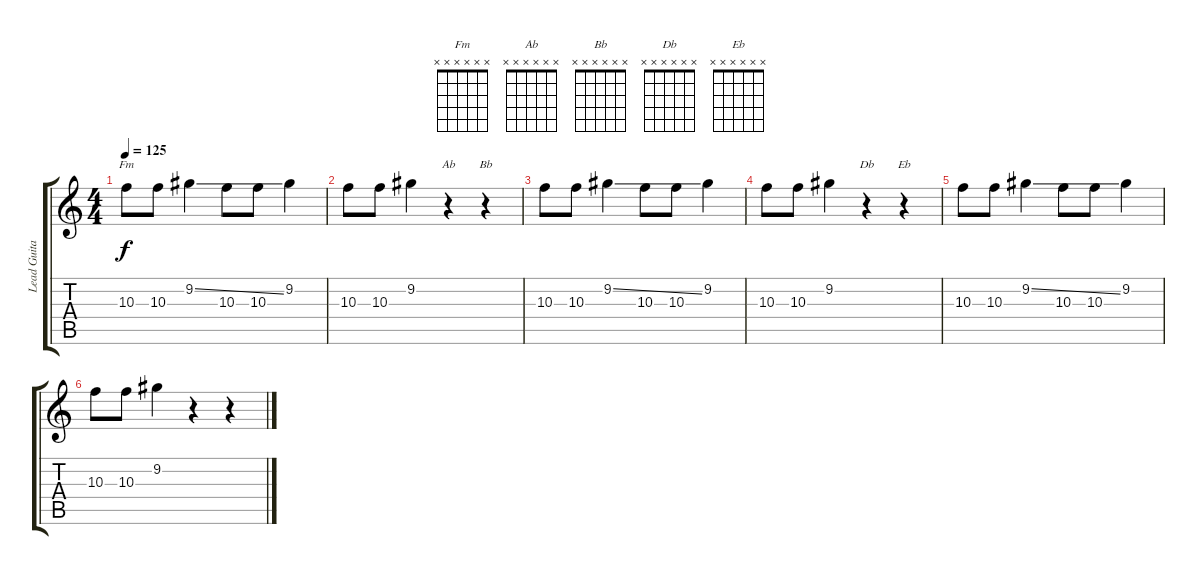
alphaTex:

\track ("Lead Guitar" "Lead Guita") {instrument distortionguitar}
\staff {score tabs}
\tuning (E4 B3 G3 D3 A2 E2) {hide}
\chord ("Fm" x x x x x x)
\chord ("Ab" x x x x x x)
\chord ("Bb" x x x x x x)
\chord ("Db" x x x x x x)
\chord ("Eb" x x x x x x)
\ts (4 4)
\tempo 125
\clef g2
\ks c
10.3.8{ch "Fm" dy f} 10.3.8 9.2{ss}.4 10.3.8 10.3.8 9.2.4 |
10.3.8 10.3.8 9.2.4 r.4{ch "Ab"} r.4{ch "Bb"} |
10.3.8 10.3.8 9.2{ss}.4 10.3.8 10.3.8 9.2.4 |
10.3.8 10.3.8 9.2.4 r.4{ch "Db"} r.4{ch "Eb"} |
10.3.8 10.3.8 9.2{ss}.4 10.3.8 10.3.8 9.2.4 |
10.3.8 10.3.8 9.2.4 r.4 r.4
